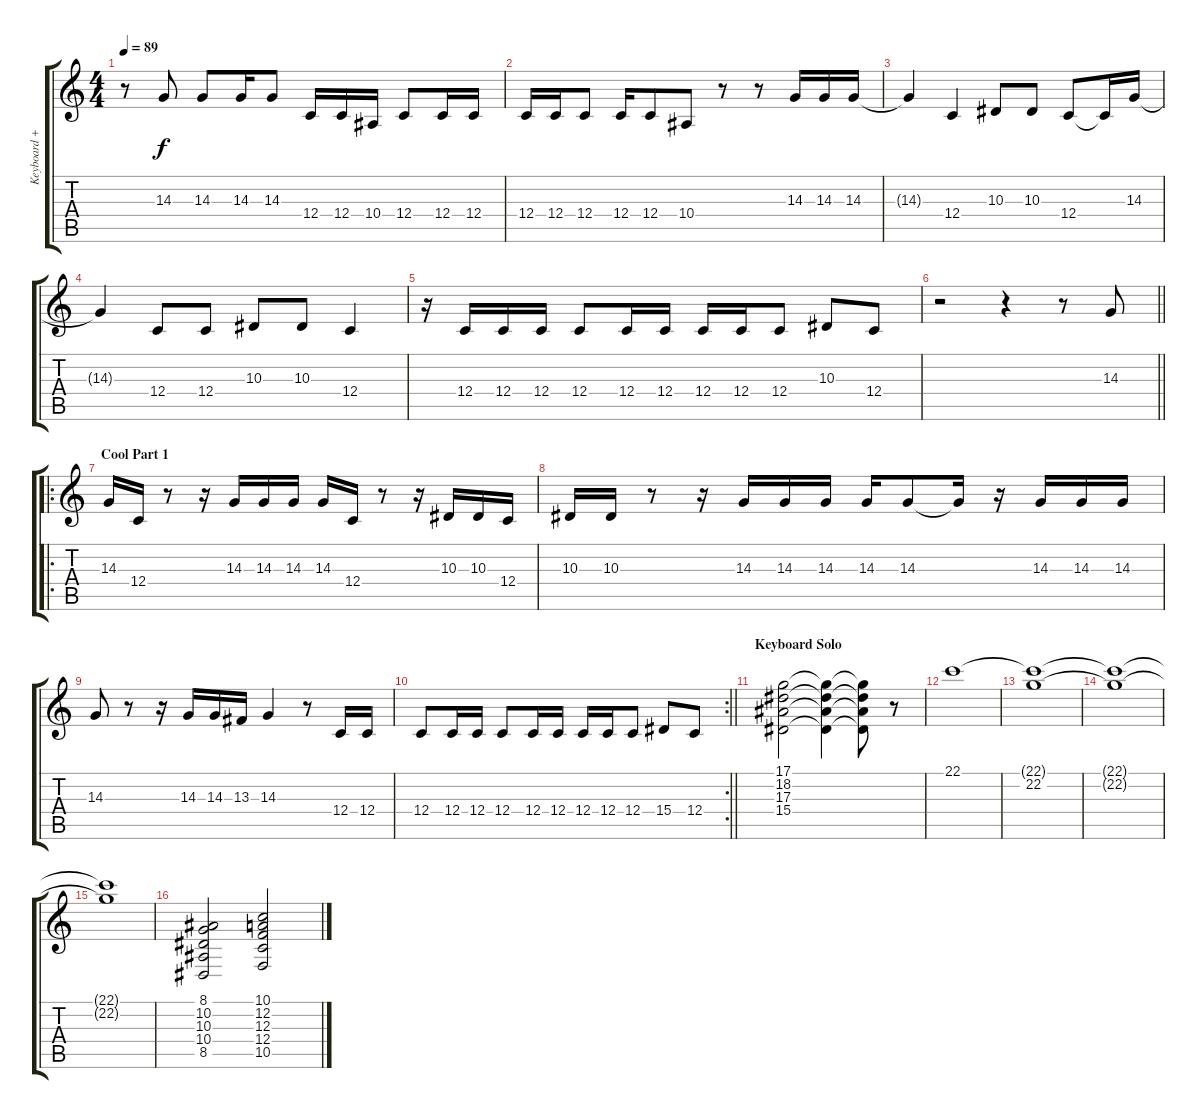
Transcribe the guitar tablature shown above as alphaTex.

\track ("Keyboard + Vocals" "Keyboard +") {instrument lead1square}
\staff {score tabs}
\tuning (D4 A3 F3 C3 G2 C2) {hide}
\ts (4 4)
\tempo 89
\clef g2
\ks c
r.8{dy f} 14.3.8 14.3.8 14.3.16 14.3.8 12.4.16 12.4.16 10.4.16 12.4.8 12.4.16 12.4.16 |
12.4.16 12.4.16 12.4.8 12.4.16 12.4.8 10.4.8 r.8 r.8 14.3.16 14.3.16 14.3.16 |
14.3{t}.4 12.4.4 10.3.8 10.3.8 12.4.8 12.4{t}.16 14.3.16 |
14.3{t}.4 12.4.8 12.4.8 10.3.8 10.3.8 12.4.4 |
r.16 12.4.16 12.4.16 12.4.16 12.4.8 12.4.16 12.4.16 12.4.16 12.4.16 12.4.8 10.3.8 12.4.8 |
\barLineRight lightlight
r.2 r.4 r.8 14.3.8 |
\ro
\section ("" "Cool Part 1")
14.3.16 12.4.16 r.8 r.16 14.3.16 14.3.16 14.3.16 14.3.16 12.4.16 r.8 r.16 10.3.16 10.3.16 12.4.16 |
10.3.16 10.3.16 r.8 r.16 14.3.16 14.3.16 14.3.16 14.3.16 14.3.8 14.3{t}.16 r.16 14.3.16 14.3.16 14.3.16 |
14.3.8 r.8 r.16 14.3.16 14.3.16 13.3.16 14.3.4 r.8 12.4.16 12.4.16 |
\rc 2
\barLineRight lightlight
12.4.8 12.4.16 12.4.16 12.4.8 12.4.16 12.4.16 12.4.16 12.4.16 12.4.8 15.4.8 12.4.8 |
\section ("" "Keyboard Solo")
(17.1 18.2 17.3 15.4).2 (17.1{t} 18.2{t} 17.3{t} 15.4{t}).4 (17.1{t} 18.2{t} 17.3{t} 15.4{t}).8 r.8 |
22.1.1 |
(22.1{t} 22.2).1 |
(22.1{t} 22.2{t}).1 |
(22.1{t} 22.2{t}).1 |
(8.1 10.2 10.3 10.4 8.5).2 (10.1 12.2 12.3 12.4 10.5).2
